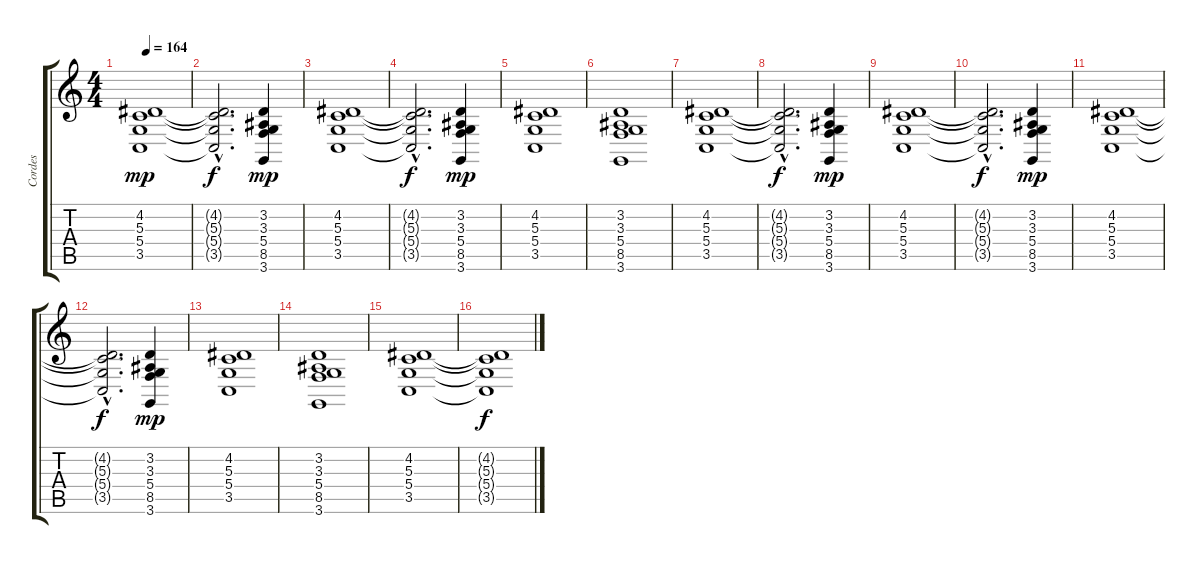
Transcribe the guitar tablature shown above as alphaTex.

\track ("Cordes" "Cordes") {instrument stringensemble2}
\staff {score tabs}
\tuning (E4 B3 G3 D3 A2 E2) {hide}
\ts (4 4)
\tempo 164
\clef g2
\ks c
(4.2 5.3 5.4 3.5).1{dy mp} |
(4.2{hac t} 5.3{hac t} 5.4{hac t} 3.5{hac t}).2{d dy f} (3.2 3.3 5.4 8.5 3.6).4{dy mp} |
(4.2 5.3 5.4 3.5).1 |
(4.2{hac t} 5.3{hac t} 5.4{hac t} 3.5{hac t}).2{d dy f} (3.2 3.3 5.4 8.5 3.6).4{dy mp} |
(4.2 5.3 5.4 3.5).1 |
(3.2 3.3 5.4 8.5 3.6).1 |
(4.2 5.3 5.4 3.5).1 |
(4.2{hac t} 5.3{hac t} 5.4{hac t} 3.5{hac t}).2{d dy f} (3.2 3.3 5.4 8.5 3.6).4{dy mp} |
(4.2 5.3 5.4 3.5).1 |
(4.2{hac t} 5.3{hac t} 5.4{hac t} 3.5{hac t}).2{d dy f} (3.2 3.3 5.4 8.5 3.6).4{dy mp} |
(4.2 5.3 5.4 3.5).1 |
(4.2{hac t} 5.3{hac t} 5.4{hac t} 3.5{hac t}).2{d dy f} (3.2 3.3 5.4 8.5 3.6).4{dy mp} |
(4.2 5.3 5.4 3.5).1 |
(3.2 3.3 5.4 8.5 3.6).1 |
(4.2 5.3 5.4 3.5).1 |
(4.2{t} 5.3{t} 5.4{t} 3.5{t}).1{dy f}
